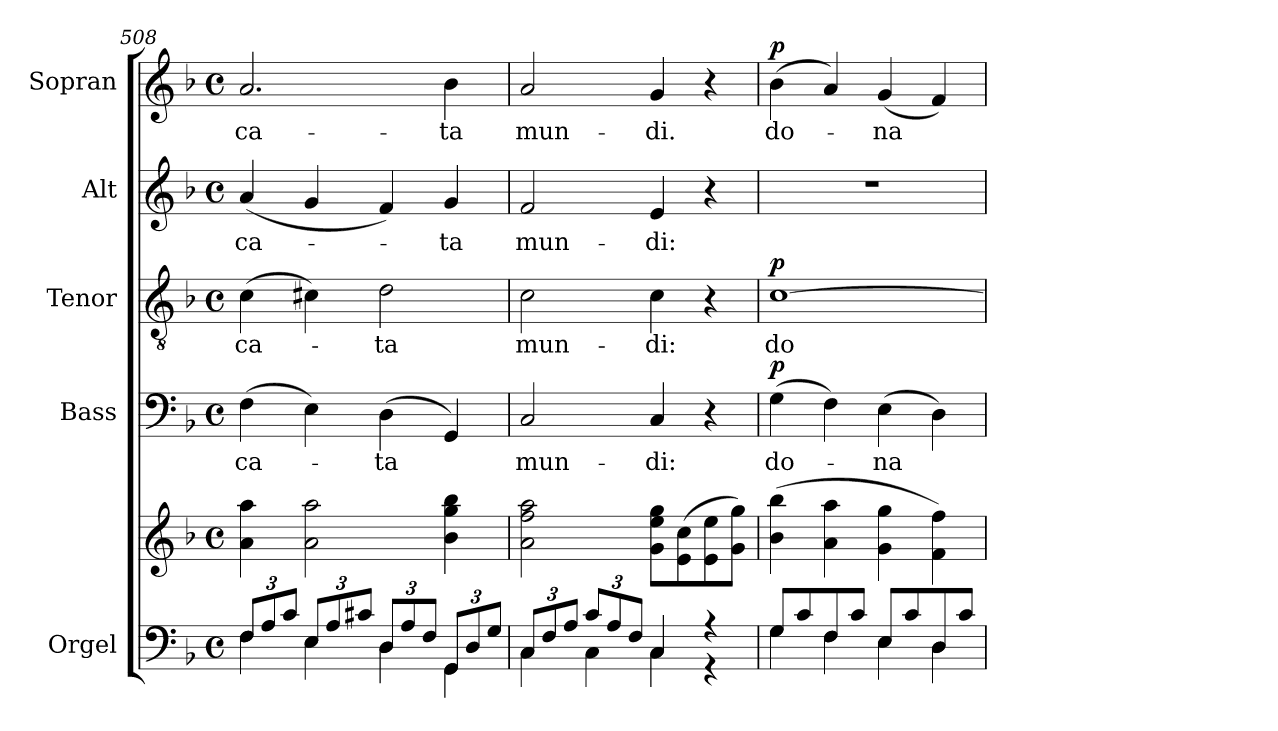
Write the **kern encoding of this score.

**kern	**kern	**kern	**text	**dynam	**kern	**text	**dynam	**kern	**text	**kern	**text	**dynam
*part5	*part5	*part4	*part4	*part4	*part3	*part3	*part3	*part2	*part2	*part1	*part1	*part1
*staff6	*staff5	*staff4	*staff4	*staff4	*staff3	*staff3	*staff3	*staff2	*staff2	*staff1	*staff1	*staff1
*I"Orgel	*	*I"Bass	*	*	*I"Tenor	*	*	*I"Alt	*	*I"Sopran	*	*
*I'Org.	*	*I'B.	*	*	*I'T.	*	*	*I'A.	*	*I'S.	*	*
*clefF4	*clefG2	*clefF4	*	*	*clefGv2	*	*	*clefG2	*	*clefG2	*	*
*k[b-]	*k[b-]	*k[b-]	*	*	*k[b-]	*	*	*k[b-]	*	*k[b-]	*	*
*F:	*F:	*F:	*	*	*F:	*	*	*F:	*	*F:	*	*
*M4/4	*M4/4	*M4/4	*	*	*M4/4	*	*	*M4/4	*	*M4/4	*	*
*met(c)	*met(c)	*met(c)	*	*	*met(c)	*	*	*met(c)	*	*met(c)	*	*
*Xbrackettup	*	*	*	*	*	*	*	*	*	*	*	*
=508	=508	=508	=508	=508	=508	=508	=508	=508	=508	=508	=508	=508
*^	*	*	*	*	*	*	*	*	*	*	*	*
!	!	!	!	!LO:LY:b	!	!	!LO:LY:b	!	!	!LO:LY:b	!	!LO:LY:b	!
12F/L	4F\	4a\ 4aa\	(>4F\	-ca-	.	(>4c\	-ca-	.	(<4a/	-ca-	2.a/	-ca-	.
12A/	.	.	.	.	.	.	.	.	.	.	.	.	.
12c/J	.	.	.	.	.	.	.	.	.	.	.	.	.
12E/L	4E\	2a\ 2aa\	4E\)	.	.	4c#X\)	.	.	4g/	.	.	.	.
12A/	.	.	.	.	.	.	.	.	.	.	.	.	.
12c#X/J	.	.	.	.	.	.	.	.	.	.	.	.	.
!	!	!	!	!LO:LY:b	!	!	!LO:LY:b	!	!	!	!	!	!
12D/L	4D\	.	(>4D\	-ta	.	2d\	-ta	.	4f/)	.	.	.	.
12A/	.	.	.	.	.	.	.	.	.	.	.	.	.
12F/J	.	.	.	.	.	.	.	.	.	.	.	.	.
!	!	!	!	!	!	!	!	!	!	!LO:LY:b	!	!LO:LY:b	!
12GG/L	4GG\	4b-\ 4gg\ 4bb-\	4GG/)	.	.	.	.	.	4g/	-ta	4b-\	-ta	.
12D/	.	.	.	.	.	.	.	.	.	.	.	.	.
12G/J	.	.	.	.	.	.	.	.	.	.	.	.	.
=509	=509	=509	=509	=509	=509	=509	=509	=509	=509	=509	=509	=509	=509
!	!	!	!	!LO:LY:b	!	!	!LO:LY:b	!	!	!LO:LY:b	!	!LO:LY:b	!
12C/L	4C\	2a\ 2ff\ 2aa\	2C/	mun-	.	2c\	mun-	.	2f/	mun-	2a/	mun-	.
12F/	.	.	.	.	.	.	.	.	.	.	.	.	.
12A/J	.	.	.	.	.	.	.	.	.	.	.	.	.
12c/L	4C\	.	.	.	.	.	.	.	.	.	.	.	.
12A/	.	.	.	.	.	.	.	.	.	.	.	.	.
12F/J	.	.	.	.	.	.	.	.	.	.	.	.	.
!	!	!	!	!LO:LY:b	!	!	!LO:LY:b	!	!	!LO:LY:b	!	!LO:LY:b	!
4C/	4C\	8g\ 8ee\ 8gg\L	4C/	-di:	.	4c\	-di:	.	4e/	-di:	4g/	-di.	.
.	.	(>8e\ 8cc\	.	.	.	.	.	.	.	.	.	.	.
4r	4r	8e\ 8ee\	4r	.	.	4r	.	.	4r	.	4r	.	.
.	.	8g\ 8gg\J)	.	.	.	.	.	.	.	.	.	.	.
=510	=510	=510	=510	=510	=510	=510	=510	=510	=510	=510	=510	=510	=510
!	!	!	!	!LO:LY:b	!LO:DY:a	!	!LO:LY:b	!LO:DY:a	!	!	!	!LO:LY:b	!LO:DY:a
8G/L	4G\	(>4b-\ 4bb-\	(>4G\	do-	p	[1c	do-	p	1r	.	(>4b-\	do-	p
8c/	.	.	.	.	.	.	.	.	.	.	.	.	.
8F/	4F\	4a\ 4aa\	4F\)	.	.	.	.	.	.	.	4a/)	.	.
8c/J	.	.	.	.	.	.	.	.	.	.	.	.	.
!	!	!	!	!LO:LY:b	!	!	!	!	!	!	!	!LO:LY:b	!
8E/L	4E\	4g\ 4gg\	(>4E\	-na	.	.	.	.	.	.	(<4g/	-na	.
8c/	.	.	.	.	.	.	.	.	.	.	.	.	.
8D/	4D\	4f\ 4ff\)	4D\)	.	.	.	.	.	.	.	4f/)	.	.
8c/J	.	.	.	.	.	.	.	.	.	.	.	.	.
*v	*v	*	*	*	*	*	*	*	*	*	*	*	*
=	=	=	=	=	=	=	=	=	=	=	=	=
*-	*-	*-	*-	*-	*-	*-	*-	*-	*-	*-	*-	*-
